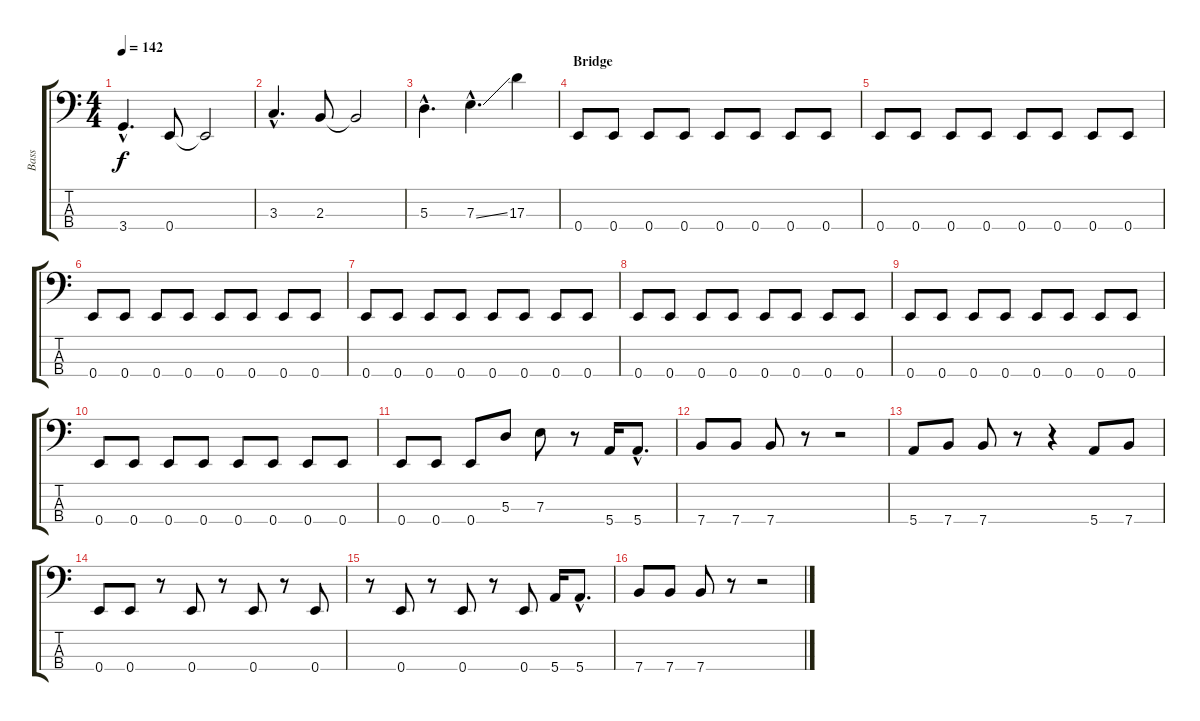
\track ("Bass" "Bass") {instrument electricbasspick}
\staff {score tabs}
\tuning (G2 D2 A1 E1) {hide}
\ts (4 4)
\tempo 142
\clef f4
\ks c
3.4{hac}.4{d dy f} 0.4.8 0.4{t}.2 |
3.3{hac}.4{d} 2.3.8 2.3{t}.2 |
5.3{hac}.4{d} 7.3{ss hac}.4{d} 17.3.4 |
\section ("" "Bridge")
0.4.8 0.4.8 0.4.8 0.4.8 0.4.8 0.4.8 0.4.8 0.4.8 |
0.4.8 0.4.8 0.4.8 0.4.8 0.4.8 0.4.8 0.4.8 0.4.8 |
0.4.8 0.4.8 0.4.8 0.4.8 0.4.8 0.4.8 0.4.8 0.4.8 |
0.4.8 0.4.8 0.4.8 0.4.8 0.4.8 0.4.8 0.4.8 0.4.8 |
0.4.8 0.4.8 0.4.8 0.4.8 0.4.8 0.4.8 0.4.8 0.4.8 |
0.4.8 0.4.8 0.4.8 0.4.8 0.4.8 0.4.8 0.4.8 0.4.8 |
0.4.8 0.4.8 0.4.8 0.4.8 0.4.8 0.4.8 0.4.8 0.4.8 |
0.4.8 0.4.8 0.4.8 5.3.8 7.3.8 r.8 5.4.16 5.4{hac}.8{d} |
7.4.8 7.4.8 7.4.8 r.8 r.2 |
5.4.8 7.4.8 7.4.8 r.8 r.4 5.4.8 7.4.8 |
0.4.8 0.4.8 r.8 0.4.8 r.8 0.4.8 r.8 0.4.8 |
r.8 0.4.8 r.8 0.4.8 r.8 0.4.8 5.4.16 5.4{hac}.8{d} |
7.4.8 7.4.8 7.4.8 r.8 r.2
